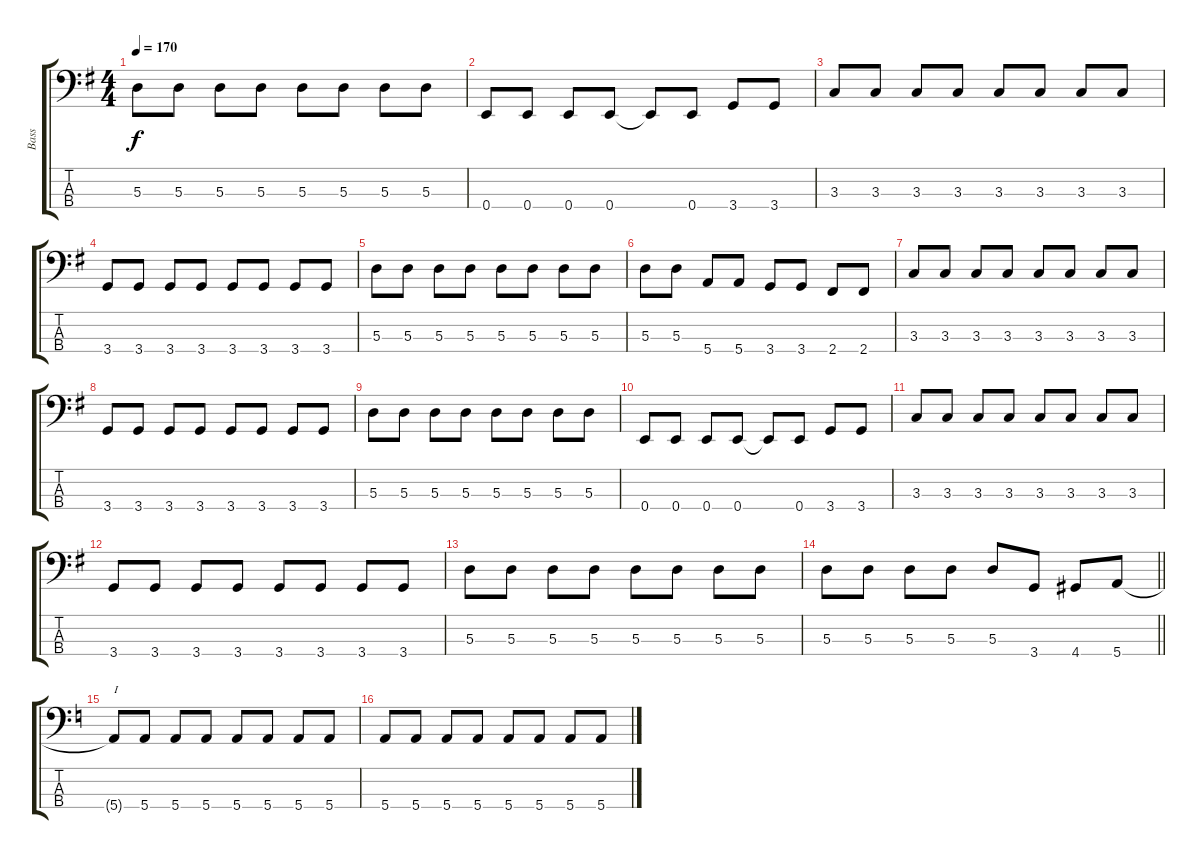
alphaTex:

\track ("Bass" "Bass") {instrument electricbasspick}
\staff {score tabs}
\tuning (G2 D2 A1 E1) {hide}
\ts (4 4)
\tempo 170
\clef f4
\ks g
5.3.8{dy f} 5.3.8 5.3.8 5.3.8 5.3.8 5.3.8 5.3.8 5.3.8 |
0.4.8 0.4.8 0.4.8 0.4.8 0.4{t}.8 0.4.8 3.4.8 3.4.8 |
3.3.8 3.3.8 3.3.8 3.3.8 3.3.8 3.3.8 3.3.8 3.3.8 |
3.4.8 3.4.8 3.4.8 3.4.8 3.4.8 3.4.8 3.4.8 3.4.8 |
5.3.8 5.3.8 5.3.8 5.3.8 5.3.8 5.3.8 5.3.8 5.3.8 |
5.3.8 5.3.8 5.4.8 5.4.8 3.4.8 3.4.8 2.4.8 2.4.8 |
3.3.8 3.3.8 3.3.8 3.3.8 3.3.8 3.3.8 3.3.8 3.3.8 |
3.4.8 3.4.8 3.4.8 3.4.8 3.4.8 3.4.8 3.4.8 3.4.8 |
5.3.8 5.3.8 5.3.8 5.3.8 5.3.8 5.3.8 5.3.8 5.3.8 |
0.4.8 0.4.8 0.4.8 0.4.8 0.4{t}.8 0.4.8 3.4.8 3.4.8 |
3.3.8 3.3.8 3.3.8 3.3.8 3.3.8 3.3.8 3.3.8 3.3.8 |
3.4.8 3.4.8 3.4.8 3.4.8 3.4.8 3.4.8 3.4.8 3.4.8 |
5.3.8 5.3.8 5.3.8 5.3.8 5.3.8 5.3.8 5.3.8 5.3.8 |
\barLineRight lightlight
5.3.8 5.3.8 5.3.8 5.3.8 5.3.8 3.4.8 4.4.8 5.4.8 |
\ks c
5.4{t}.8{txt "I"} 5.4.8 5.4.8 5.4.8 5.4.8 5.4.8 5.4.8 5.4.8 |
5.4.8 5.4.8 5.4.8 5.4.8 5.4.8 5.4.8 5.4.8 5.4.8
